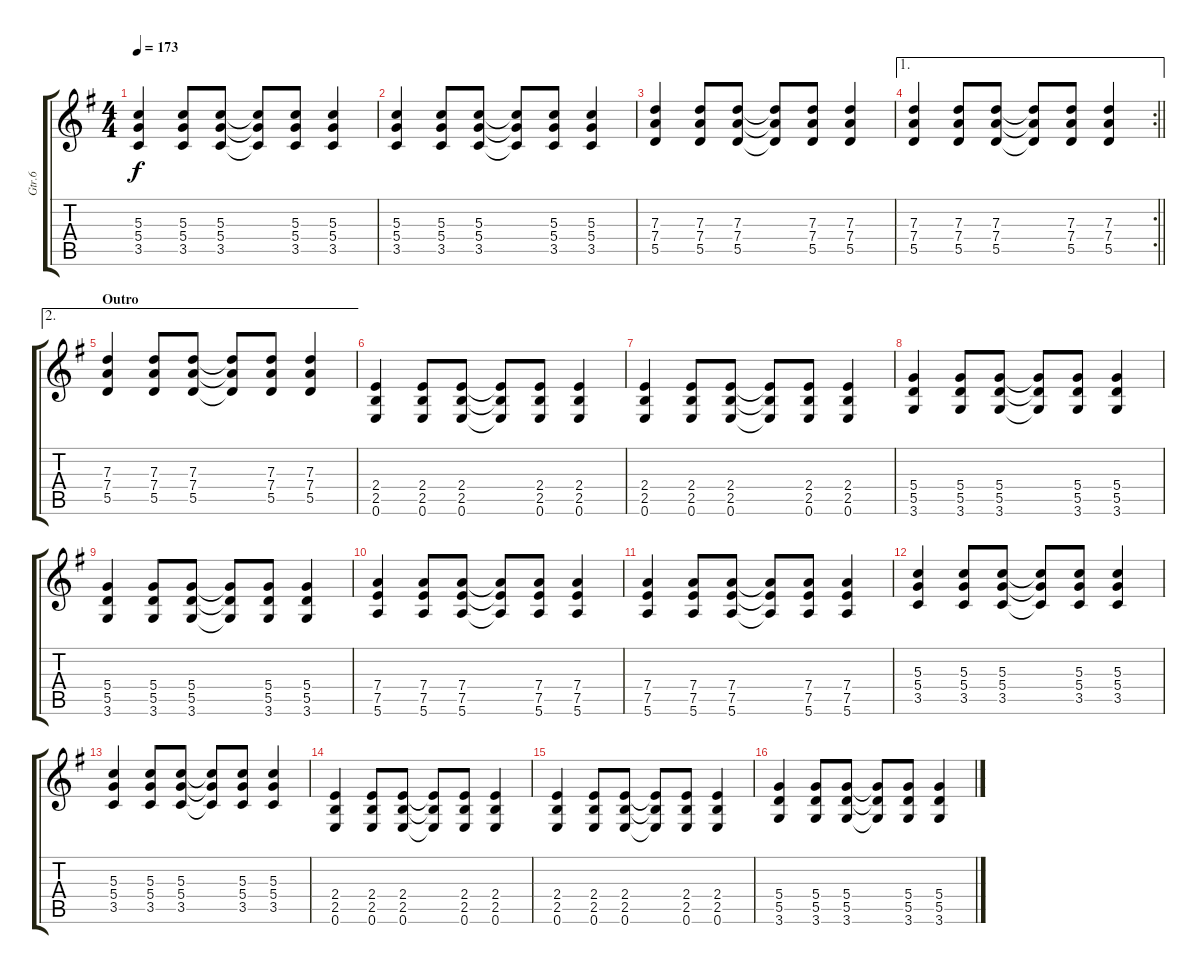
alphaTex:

\track ("Gtr.6" "Gtr.6") {instrument acousticguitarsteel}
\staff {score tabs}
\tuning (E4 B3 G3 D3 A2 E2) {hide}
\ts (4 4)
\tempo 173
\clef g2
\ks g
(5.3 5.4 3.5).4{dy f} (5.3 5.4 3.5).8 (5.3 5.4 3.5).8 (5.3{t} 5.4{t} 3.5{t}).8 (5.3 5.4 3.5).8 (5.3 5.4 3.5).4 |
(5.3 5.4 3.5).4 (5.3 5.4 3.5).8 (5.3 5.4 3.5).8 (5.3{t} 5.4{t} 3.5{t}).8 (5.3 5.4 3.5).8 (5.3 5.4 3.5).4 |
(7.3 7.4 5.5).4 (7.3 7.4 5.5).8 (7.3 7.4 5.5).8 (7.3{t} 7.4{t} 5.5{t}).8 (7.3 7.4 5.5).8 (7.3 7.4 5.5).4 |
\ae 1
\rc 2
\barLineRight lightlight
(7.3 7.4 5.5).4 (7.3 7.4 5.5).8 (7.3 7.4 5.5).8 (7.3{t} 7.4{t} 5.5{t}).8 (7.3 7.4 5.5).8 (7.3 7.4 5.5).4 |
\ae 2
\section ("" "Outro")
(7.3 7.4 5.5).4 (7.3 7.4 5.5).8 (7.3 7.4 5.5).8 (7.3{t} 7.4{t} 5.5{t}).8 (7.3 7.4 5.5).8 (7.3 7.4 5.5).4 |
(2.4 2.5 0.6).4 (2.4 2.5 0.6).8 (2.4 2.5 0.6).8 (2.4{t} 2.5{t} 0.6{t}).8 (2.4 2.5 0.6).8 (2.4 2.5 0.6).4 |
(2.4 2.5 0.6).4 (2.4 2.5 0.6).8 (2.4 2.5 0.6).8 (2.4{t} 2.5{t} 0.6{t}).8 (2.4 2.5 0.6).8 (2.4 2.5 0.6).4 |
(5.4 5.5 3.6).4 (5.4 5.5 3.6).8 (5.4 5.5 3.6).8 (5.4{t} 5.5{t} 3.6{t}).8 (5.4 5.5 3.6).8 (5.4 5.5 3.6).4 |
(5.4 5.5 3.6).4 (5.4 5.5 3.6).8 (5.4 5.5 3.6).8 (5.4{t} 5.5{t} 3.6{t}).8 (5.4 5.5 3.6).8 (5.4 5.5 3.6).4 |
(7.4 7.5 5.6).4 (7.4 7.5 5.6).8 (7.4 7.5 5.6).8 (7.4{t} 7.5{t} 5.6{t}).8 (7.4 7.5 5.6).8 (7.4 7.5 5.6).4 |
(7.4 7.5 5.6).4 (7.4 7.5 5.6).8 (7.4 7.5 5.6).8 (7.4{t} 7.5{t} 5.6{t}).8 (7.4 7.5 5.6).8 (7.4 7.5 5.6).4 |
(5.3 5.4 3.5).4 (5.3 5.4 3.5).8 (5.3 5.4 3.5).8 (5.3{t} 5.4{t} 3.5{t}).8 (5.3 5.4 3.5).8 (5.3 5.4 3.5).4 |
(5.3 5.4 3.5).4 (5.3 5.4 3.5).8 (5.3 5.4 3.5).8 (5.3{t} 5.4{t} 3.5{t}).8 (5.3 5.4 3.5).8 (5.3 5.4 3.5).4 |
(2.4 2.5 0.6).4 (2.4 2.5 0.6).8 (2.4 2.5 0.6).8 (2.4{t} 2.5{t} 0.6{t}).8 (2.4 2.5 0.6).8 (2.4 2.5 0.6).4 |
(2.4 2.5 0.6).4 (2.4 2.5 0.6).8 (2.4 2.5 0.6).8 (2.4{t} 2.5{t} 0.6{t}).8 (2.4 2.5 0.6).8 (2.4 2.5 0.6).4 |
(5.4 5.5 3.6).4 (5.4 5.5 3.6).8 (5.4 5.5 3.6).8 (5.4{t} 5.5{t} 3.6{t}).8 (5.4 5.5 3.6).8 (5.4 5.5 3.6).4
